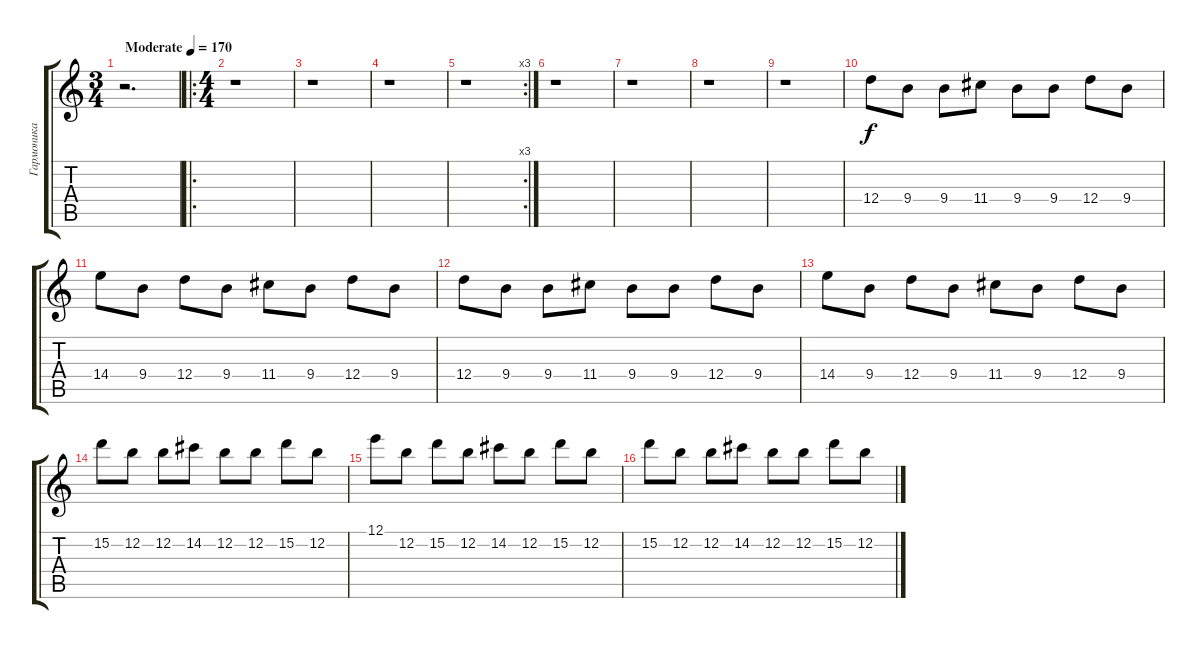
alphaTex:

\track ("Гармоника" "Гармоника") {instrument distortionguitar}
\staff {score tabs}
\tuning (E4 B3 G3 D3 A2 E2) {hide}
\ts (3 4)
\tempo (170 "Moderate")
\clef g2
\ks c
r.2{d dy f instrument distortionguitar} |
\ro
\ts (4 4)
r.1 |
r.1 |
r.1 |
\rc 3
r.1 |
r.1 |
r.1 |
r.1 |
r.1 |
12.4.8 9.4.8 9.4.8 11.4.8 9.4.8 9.4.8 12.4.8 9.4.8 |
14.4.8 9.4.8 12.4.8 9.4.8 11.4.8 9.4.8 12.4.8 9.4.8 |
12.4.8 9.4.8 9.4.8 11.4.8 9.4.8 9.4.8 12.4.8 9.4.8 |
14.4.8 9.4.8 12.4.8 9.4.8 11.4.8 9.4.8 12.4.8 9.4.8 |
15.2.8 12.2.8 12.2.8 14.2.8 12.2.8 12.2.8 15.2.8 12.2.8 |
12.1.8 12.2.8 15.2.8 12.2.8 14.2.8 12.2.8 15.2.8 12.2.8 |
15.2.8 12.2.8 12.2.8 14.2.8 12.2.8 12.2.8 15.2.8 12.2.8
